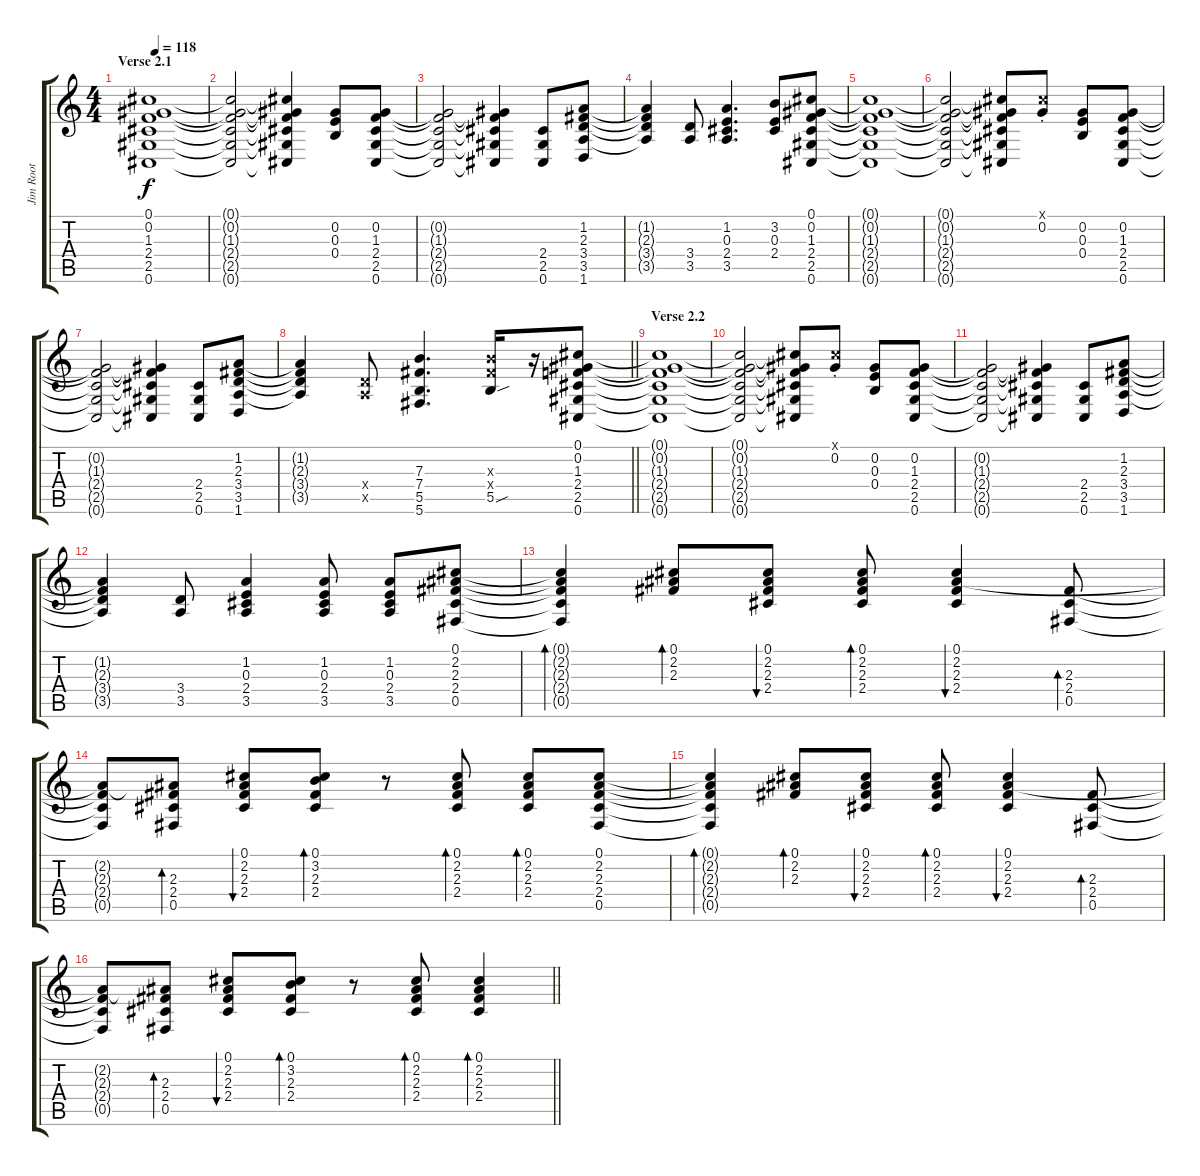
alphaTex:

\track ("Jim Root" "Jim Root") {instrument distortionguitar}
\staff {score tabs}
\tuning (Db4 Ab3 E3 B2 Gb2 Db2) {hide}
\ts (4 4)
\section ("" "Verse 2.1")
\tempo 118
\clef g2
\ks c
(0.1 0.2 1.3 2.4 2.5 0.6).1{dy f instrument electricguitarclean} |
(0.1{t} 0.2{t} 1.3{t} 2.4{t} 2.5{t} 0.6{t}).2 (0.1{t} 0.2{t} 1.3{t} 2.4{t} 2.5{t} 0.6{t}).4 (0.2 0.3 0.4).8 (0.2 1.3 2.4 2.5 0.6).8 |
(0.2{t} 1.3{t} 2.4{t} 2.5{t} 0.6{t}).2 (0.2{t} 1.3{t} 2.4{t} 2.5{t} 0.6{t}).4 (2.4 2.5 0.6).8 (1.2 2.3 3.4 3.5 1.6).8 |
(1.2{t} 2.3{t} 3.4{t} 3.5{t}).4 (3.4 3.5).8 (1.2 0.3 2.4 3.5).4{d} (3.2 0.3 2.4).8 (0.1 0.2 1.3 2.4 2.5 0.6).8 |
(0.1{t} 0.2{t} 1.3{t} 2.4{t} 2.5{t} 0.6{t}).1 |
(0.1{t} 0.2{t} 1.3{t} 2.4{t} 2.5{t} 0.6{t}).2 (0.1{t} 0.2{t} 1.3{t} 2.4{t} 2.5{t} 0.6{t}).8 (0.1{st x} 0.2{st}).8 (0.2 0.3 0.4).8 (0.2 1.3 2.4 2.5 0.6).8 |
(0.2{t} 1.3{t} 2.4{t} 2.5{t} 0.6{t}).2 (0.2{t} 1.3{t} 2.4{t} 2.5{t} 0.6{t}).4 (2.4 2.5 0.6).8 (1.2 2.3 3.4 3.5 1.6).8 |
\barLineRight lightlight
(1.2{t} 2.3{t} 3.4{t} 3.5{t}).4 (3.4{x} 3.5{x}).8 (7.3 7.4 5.5 5.6).4{d} (7.3{x} 7.4{x} 5.5{sou}).16 r.16 (0.1 0.2 1.3 2.4 2.5 0.6).8 |
\section ("" "Verse 2.2")
(0.1{t} 0.2{t} 1.3{t} 2.4{t} 2.5{t} 0.6{t}).1 |
(0.1{t} 0.2{t} 1.3{t} 2.4{t} 2.5{t} 0.6{t}).2 (0.1{t} 0.2{t} 1.3{t} 2.4{t} 2.5{t} 0.6{t}).8 (0.1{st x} 0.2{st}).8 (0.2 0.3 0.4).8 (0.2 1.3 2.4 2.5 0.6).8 |
(0.2{t} 1.3{t} 2.4{t} 2.5{t} 0.6{t}).2 (0.2{t} 1.3{t} 2.4{t} 2.5{t} 0.6{t}).4 (2.4 2.5 0.6).8 (1.2 2.3 3.4 3.5 1.6).8 |
(1.2{t} 2.3{t} 3.4{t} 3.5{t}).4 (3.4 3.5).8 (1.2 0.3 2.4 3.5).4 (1.2 0.3 2.4 3.5).8 (1.2 0.3 2.4 3.5).8 (0.1 2.2 2.3 2.4 0.5).8 |
(0.1{t} 2.2{t} 2.3{t} 2.4{t} 0.5{t}).4{bd 120} (0.1 2.2 2.3).8{bd 120} (0.1 2.2 2.3 2.4).8{bu 120} (0.1 2.2 2.3 2.4).8{bd 120} (0.1 2.2 2.3 2.4).4{bu 120} (2.3 2.4 0.5).8{bd 120} |
(2.2{t} 2.3{t} 2.4{t} 0.5{t}).8 (2.2{t} 2.3 2.4 0.5).8{bd 120} (0.1 2.2 2.3 2.4).8{bu 120} (0.1 3.2 2.3 2.4).8{bd 120} r.8 (0.1 2.2 2.3 2.4).8{bd 120} (0.1 2.2 2.3 2.4).8{bd 120} (0.1 2.2 2.3 2.4 0.5).8 |
(0.1{t} 2.2{t} 2.3{t} 2.4{t} 0.5{t}).4{bd 120} (0.1 2.2 2.3).8{bd 120} (0.1 2.2 2.3 2.4).8{bu 120} (0.1 2.2 2.3 2.4).8{bd 120} (0.1 2.2 2.3 2.4).4{bu 120} (2.3 2.4 0.5).8{bd 120} |
\barLineRight lightlight
(2.2{t} 2.3{t} 2.4{t} 0.5{t}).8 (2.2{t} 2.3 2.4 0.5).8{bd 120} (0.1 2.2 2.3 2.4).8{bu 120} (0.1 3.2 2.3 2.4).8{bd 120} r.8 (0.1 2.2 2.3 2.4).8{bd 120} (0.1 2.2 2.3 2.4).4{bd 120}
